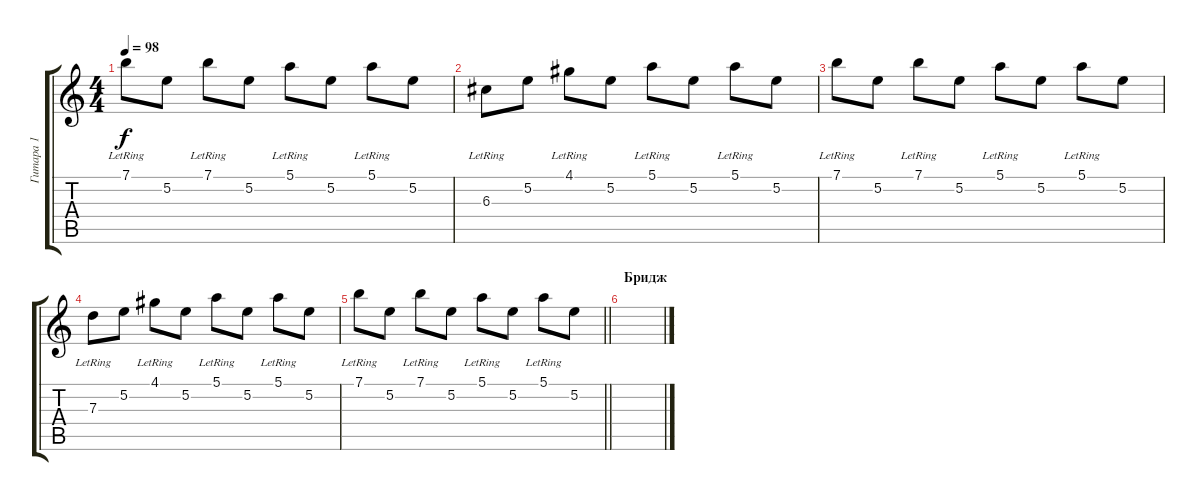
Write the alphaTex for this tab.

\track ("Гитара 1" "Гитара 1") {instrument electricguitarclean}
\staff {score tabs}
\tuning (E4 B3 G3 D3 A2 E2) {hide}
\ts (4 4)
\tempo 98
\clef g2
\ks c
7.1{lr}.8{dy f} 5.2.8 7.1{lr}.8 5.2.8 5.1{lr}.8 5.2.8 5.1{lr}.8 5.2.8 |
6.3{lr}.8 5.2.8 4.1{lr}.8 5.2.8 5.1{lr}.8 5.2.8 5.1{lr}.8 5.2.8 |
7.1{lr}.8 5.2.8 7.1{lr}.8 5.2.8 5.1{lr}.8 5.2.8 5.1{lr}.8 5.2.8 |
7.3{lr}.8 5.2.8 4.1{lr}.8 5.2.8 5.1{lr}.8 5.2.8 5.1{lr}.8 5.2.8 |
\barLineRight lightlight
7.1{lr}.8 5.2.8 7.1{lr}.8 5.2.8 5.1{lr}.8 5.2.8 5.1{lr}.8 5.2.8 |
\section ("" "Бридж")
